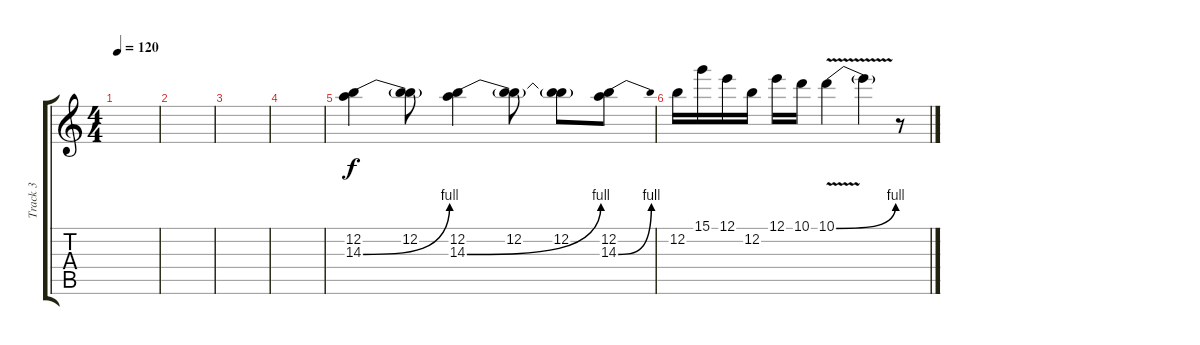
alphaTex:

\track ("Track 3" "Track 3") {instrument distortionguitar}
\staff {score tabs}
\tuning (E4 B3 G3 D3 A2 D2) {hide}
\ts (4 4)
\tempo 120
\clef g2
\ks c
|
|
|
|
(12.2 14.3{be (bend 0 0 60 4)}).4 (12.2 14.3{t}).8 (12.2 14.3{be (bend 0 0 60 4)}).4 (12.2 14.3{t}).8 (12.2 14.3{t}).8 (12.2 14.3{be (bend 0 0 60 4)}).8 |
12.2.16 15.1.16 12.1.16 12.2.16 12.1.16 10.1.16 10.1{be (bend 0 0 60 4) v}.4 10.1{t}.4 r.8
